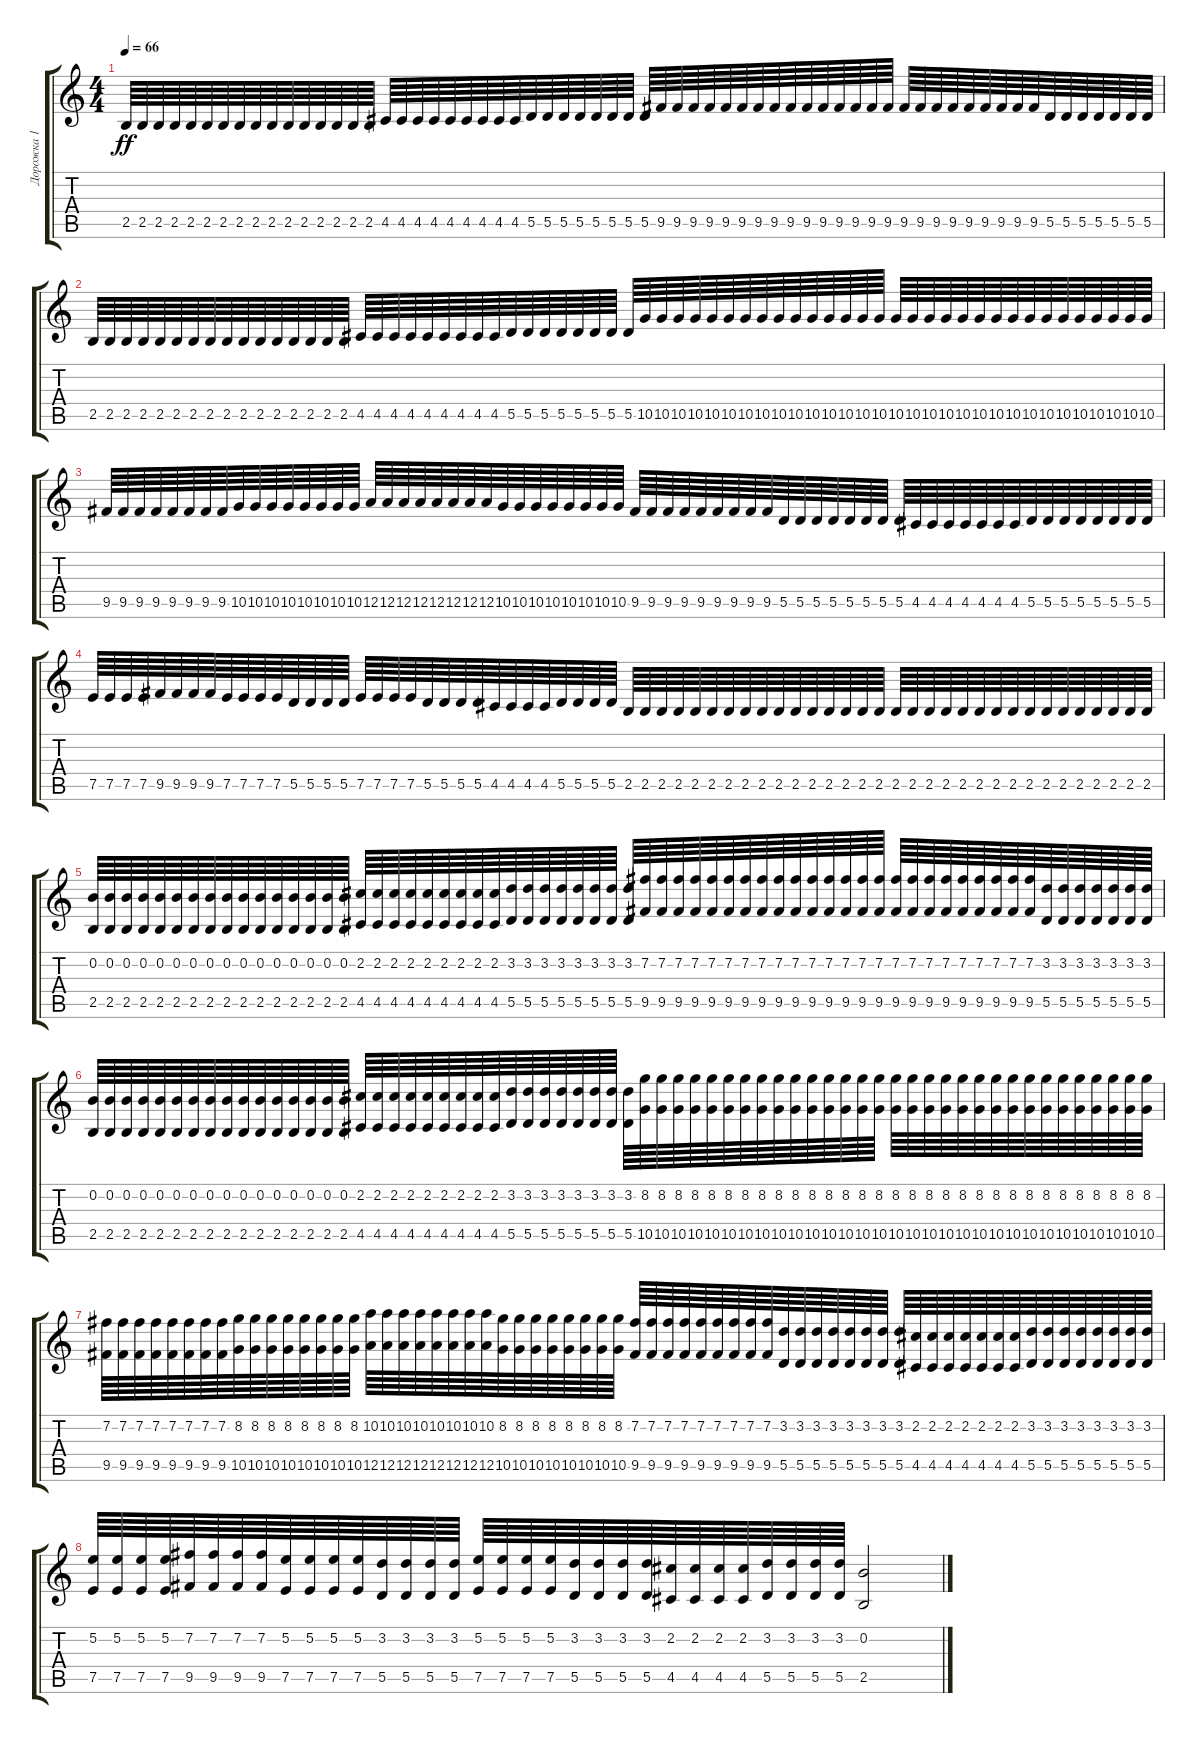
\track ("Дорожка 1" "Дорожка 1") {instrument overdrivenguitar}
\staff {score tabs}
\tuning (E4 B3 G3 D3 A2 E2) {hide}
\ts (4 4)
\tempo 66
\clef g2
\ks c
2.5.64{dy ff} 2.5.64 2.5.64 2.5.64 2.5.64 2.5.64 2.5.64 2.5.64 2.5.64 2.5.64 2.5.64 2.5.64 2.5.64 2.5.64 2.5.64 2.5.64 4.5.64 4.5.64 4.5.64 4.5.64 4.5.64 4.5.64 4.5.64 4.5.64 4.5.64 5.5.64 5.5.64 5.5.64 5.5.64 5.5.64 5.5.64 5.5.64 5.5.64 9.5.64 9.5.64 9.5.64 9.5.64 9.5.64 9.5.64 9.5.64 9.5.64 9.5.64 9.5.64 9.5.64 9.5.64 9.5.64 9.5.64 9.5.64 9.5.64 9.5.64 9.5.64 9.5.64 9.5.64 9.5.64 9.5.64 9.5.64 9.5.64 5.5.64 5.5.64 5.5.64 5.5.64 5.5.64 5.5.64 5.5.64 |
2.5.64 2.5.64 2.5.64 2.5.64 2.5.64 2.5.64 2.5.64 2.5.64 2.5.64 2.5.64 2.5.64 2.5.64 2.5.64 2.5.64 2.5.64 2.5.64 4.5.64 4.5.64 4.5.64 4.5.64 4.5.64 4.5.64 4.5.64 4.5.64 4.5.64 5.5.64 5.5.64 5.5.64 5.5.64 5.5.64 5.5.64 5.5.64 5.5.64 10.5.64 10.5.64 10.5.64 10.5.64 10.5.64 10.5.64 10.5.64 10.5.64 10.5.64 10.5.64 10.5.64 10.5.64 10.5.64 10.5.64 10.5.64 10.5.64 10.5.64 10.5.64 10.5.64 10.5.64 10.5.64 10.5.64 10.5.64 10.5.64 10.5.64 10.5.64 10.5.64 10.5.64 10.5.64 10.5.64 10.5.64 |
9.5.64 9.5.64 9.5.64 9.5.64 9.5.64 9.5.64 9.5.64 9.5.64 10.5.64 10.5.64 10.5.64 10.5.64 10.5.64 10.5.64 10.5.64 10.5.64 12.5.64 12.5.64 12.5.64 12.5.64 12.5.64 12.5.64 12.5.64 12.5.64 10.5.64 10.5.64 10.5.64 10.5.64 10.5.64 10.5.64 10.5.64 10.5.64 9.5.64 9.5.64 9.5.64 9.5.64 9.5.64 9.5.64 9.5.64 9.5.64 9.5.64 5.5.64 5.5.64 5.5.64 5.5.64 5.5.64 5.5.64 5.5.64 5.5.64 4.5.64 4.5.64 4.5.64 4.5.64 4.5.64 4.5.64 4.5.64 5.5.64 5.5.64 5.5.64 5.5.64 5.5.64 5.5.64 5.5.64 5.5.64 |
7.5.64 7.5.64 7.5.64 7.5.64 9.5.64 9.5.64 9.5.64 9.5.64 7.5.64 7.5.64 7.5.64 7.5.64 5.5.64 5.5.64 5.5.64 5.5.64 7.5.64 7.5.64 7.5.64 7.5.64 5.5.64 5.5.64 5.5.64 5.5.64 4.5.64 4.5.64 4.5.64 4.5.64 5.5.64 5.5.64 5.5.64 5.5.64 2.5.64 2.5.64 2.5.64 2.5.64 2.5.64 2.5.64 2.5.64 2.5.64 2.5.64 2.5.64 2.5.64 2.5.64 2.5.64 2.5.64 2.5.64 2.5.64 2.5.64 2.5.64 2.5.64 2.5.64 2.5.64 2.5.64 2.5.64 2.5.64 2.5.64 2.5.64 2.5.64 2.5.64 2.5.64 2.5.64 2.5.64 2.5.64 |
(0.2 2.5).64 (0.2 2.5).64 (0.2 2.5).64 (0.2 2.5).64 (0.2 2.5).64 (0.2 2.5).64 (0.2 2.5).64 (0.2 2.5).64 (0.2 2.5).64 (0.2 2.5).64 (0.2 2.5).64 (0.2 2.5).64 (0.2 2.5).64 (0.2 2.5).64 (0.2 2.5).64 (0.2 2.5).64 (2.2 4.5).64 (2.2 4.5).64 (2.2 4.5).64 (2.2 4.5).64 (2.2 4.5).64 (2.2 4.5).64 (2.2 4.5).64 (2.2 4.5).64 (2.2 4.5).64 (3.2 5.5).64 (3.2 5.5).64 (3.2 5.5).64 (3.2 5.5).64 (3.2 5.5).64 (3.2 5.5).64 (3.2 5.5).64 (3.2 5.5).64 (7.2 9.5).64 (7.2 9.5).64 (7.2 9.5).64 (7.2 9.5).64 (7.2 9.5).64 (7.2 9.5).64 (7.2 9.5).64 (7.2 9.5).64 (7.2 9.5).64 (7.2 9.5).64 (7.2 9.5).64 (7.2 9.5).64 (7.2 9.5).64 (7.2 9.5).64 (7.2 9.5).64 (7.2 9.5).64 (7.2 9.5).64 (7.2 9.5).64 (7.2 9.5).64 (7.2 9.5).64 (7.2 9.5).64 (7.2 9.5).64 (7.2 9.5).64 (7.2 9.5).64 (3.2 5.5).64 (3.2 5.5).64 (3.2 5.5).64 (3.2 5.5).64 (3.2 5.5).64 (3.2 5.5).64 (3.2 5.5).64 |
(0.2 2.5).64 (0.2 2.5).64 (0.2 2.5).64 (0.2 2.5).64 (0.2 2.5).64 (0.2 2.5).64 (0.2 2.5).64 (0.2 2.5).64 (0.2 2.5).64 (0.2 2.5).64 (0.2 2.5).64 (0.2 2.5).64 (0.2 2.5).64 (0.2 2.5).64 (0.2 2.5).64 (0.2 2.5).64 (2.2 4.5).64 (2.2 4.5).64 (2.2 4.5).64 (2.2 4.5).64 (2.2 4.5).64 (2.2 4.5).64 (2.2 4.5).64 (2.2 4.5).64 (2.2 4.5).64 (3.2 5.5).64 (3.2 5.5).64 (3.2 5.5).64 (3.2 5.5).64 (3.2 5.5).64 (3.2 5.5).64 (3.2 5.5).64 (3.2 5.5).64 (8.2 10.5).64 (8.2 10.5).64 (8.2 10.5).64 (8.2 10.5).64 (8.2 10.5).64 (8.2 10.5).64 (8.2 10.5).64 (8.2 10.5).64 (8.2 10.5).64 (8.2 10.5).64 (8.2 10.5).64 (8.2 10.5).64 (8.2 10.5).64 (8.2 10.5).64 (8.2 10.5).64 (8.2 10.5).64 (8.2 10.5).64 (8.2 10.5).64 (8.2 10.5).64 (8.2 10.5).64 (8.2 10.5).64 (8.2 10.5).64 (8.2 10.5).64 (8.2 10.5).64 (8.2 10.5).64 (8.2 10.5).64 (8.2 10.5).64 (8.2 10.5).64 (8.2 10.5).64 (8.2 10.5).64 (8.2 10.5).64 |
(7.2 9.5).64 (7.2 9.5).64 (7.2 9.5).64 (7.2 9.5).64 (7.2 9.5).64 (7.2 9.5).64 (7.2 9.5).64 (7.2 9.5).64 (8.2 10.5).64 (8.2 10.5).64 (8.2 10.5).64 (8.2 10.5).64 (8.2 10.5).64 (8.2 10.5).64 (8.2 10.5).64 (8.2 10.5).64 (10.2 12.5).64 (10.2 12.5).64 (10.2 12.5).64 (10.2 12.5).64 (10.2 12.5).64 (10.2 12.5).64 (10.2 12.5).64 (10.2 12.5).64 (8.2 10.5).64 (8.2 10.5).64 (8.2 10.5).64 (8.2 10.5).64 (8.2 10.5).64 (8.2 10.5).64 (8.2 10.5).64 (8.2 10.5).64 (7.2 9.5).64 (7.2 9.5).64 (7.2 9.5).64 (7.2 9.5).64 (7.2 9.5).64 (7.2 9.5).64 (7.2 9.5).64 (7.2 9.5).64 (7.2 9.5).64 (3.2 5.5).64 (3.2 5.5).64 (3.2 5.5).64 (3.2 5.5).64 (3.2 5.5).64 (3.2 5.5).64 (3.2 5.5).64 (3.2 5.5).64 (2.2 4.5).64 (2.2 4.5).64 (2.2 4.5).64 (2.2 4.5).64 (2.2 4.5).64 (2.2 4.5).64 (2.2 4.5).64 (3.2 5.5).64 (3.2 5.5).64 (3.2 5.5).64 (3.2 5.5).64 (3.2 5.5).64 (3.2 5.5).64 (3.2 5.5).64 (3.2 5.5).64 |
(5.2 7.5).64 (5.2 7.5).64 (5.2 7.5).64 (5.2 7.5).64 (7.2 9.5).64 (7.2 9.5).64 (7.2 9.5).64 (7.2 9.5).64 (5.2 7.5).64 (5.2 7.5).64 (5.2 7.5).64 (5.2 7.5).64 (3.2 5.5).64 (3.2 5.5).64 (3.2 5.5).64 (3.2 5.5).64 (5.2 7.5).64 (5.2 7.5).64 (5.2 7.5).64 (5.2 7.5).64 (3.2 5.5).64 (3.2 5.5).64 (3.2 5.5).64 (3.2 5.5).64 (2.2 4.5).64 (2.2 4.5).64 (2.2 4.5).64 (2.2 4.5).64 (3.2 5.5).64 (3.2 5.5).64 (3.2 5.5).64 (3.2 5.5).64 (0.2 2.5).2
